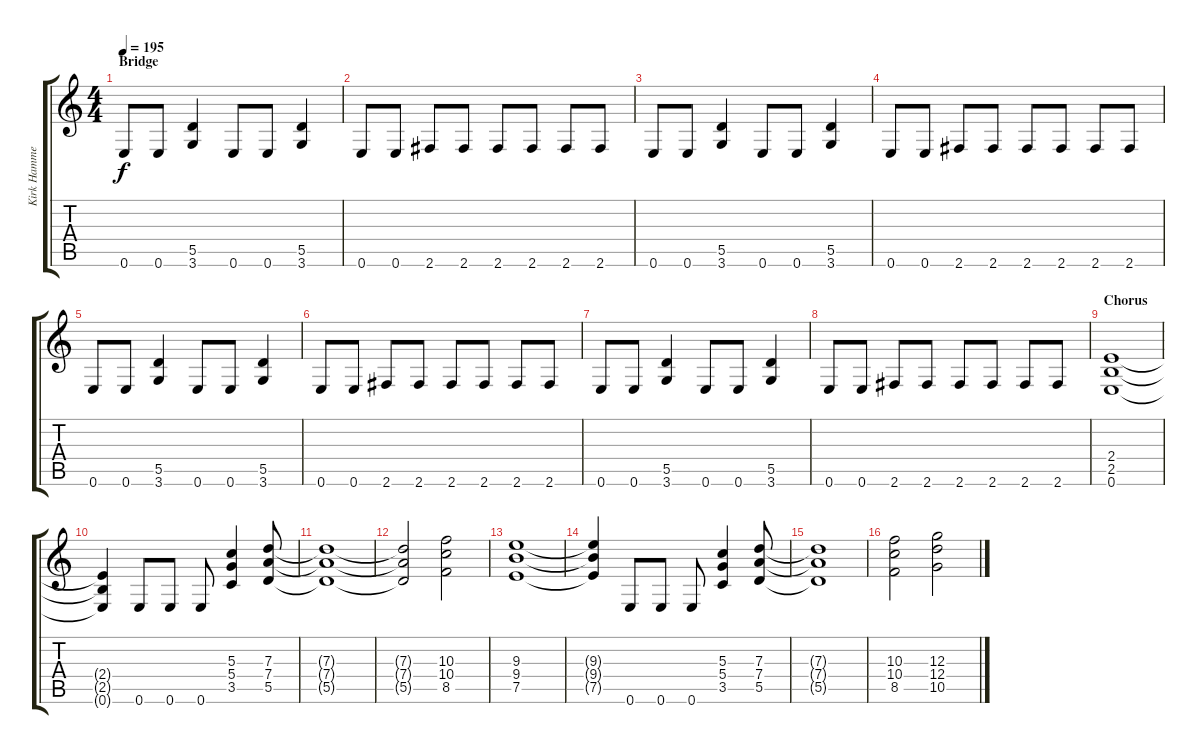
\track ("Kirk Hammet (Guitar)" "Kirk Hamme") {instrument distortionguitar}
\staff {score tabs}
\tuning (E4 B3 G3 D3 A2 E2) {hide}
\ts (4 4)
\section ("" "Bridge")
\tempo 195
\clef g2
\ks c
0.6.8{dy f} 0.6.8 (5.5 3.6).4 0.6.8 0.6.8 (5.5 3.6).4 |
0.6.8 0.6.8 2.6.8 2.6.8 2.6.8 2.6.8 2.6.8 2.6.8 |
0.6.8 0.6.8 (5.5 3.6).4 0.6.8 0.6.8 (5.5 3.6).4 |
0.6.8 0.6.8 2.6.8 2.6.8 2.6.8 2.6.8 2.6.8 2.6.8 |
0.6.8 0.6.8 (5.5 3.6).4 0.6.8 0.6.8 (5.5 3.6).4 |
0.6.8 0.6.8 2.6.8 2.6.8 2.6.8 2.6.8 2.6.8 2.6.8 |
0.6.8 0.6.8 (5.5 3.6).4 0.6.8 0.6.8 (5.5 3.6).4 |
0.6.8 0.6.8 2.6.8 2.6.8 2.6.8 2.6.8 2.6.8 2.6.8 |
\section ("" "Chorus")
(2.4 2.5 0.6).1 |
(2.4{t} 2.5{t} 0.6{t}).4 0.6.8 0.6.8 0.6.8 (5.3 5.4 3.5).4 (7.3 7.4 5.5).8 |
(7.3{t} 7.4{t} 5.5{t}).1 |
(7.3{t} 7.4{t} 5.5{t}).2 (10.3 10.4 8.5).2 |
(9.3 9.4 7.5).1 |
(9.3{t} 9.4{t} 7.5{t}).4 0.6.8 0.6.8 0.6.8 (5.3 5.4 3.5).4 (7.3 7.4 5.5).8 |
(7.3{t} 7.4{t} 5.5{t}).1 |
(10.3 10.4 8.5).2 (12.3 12.4 10.5).2
